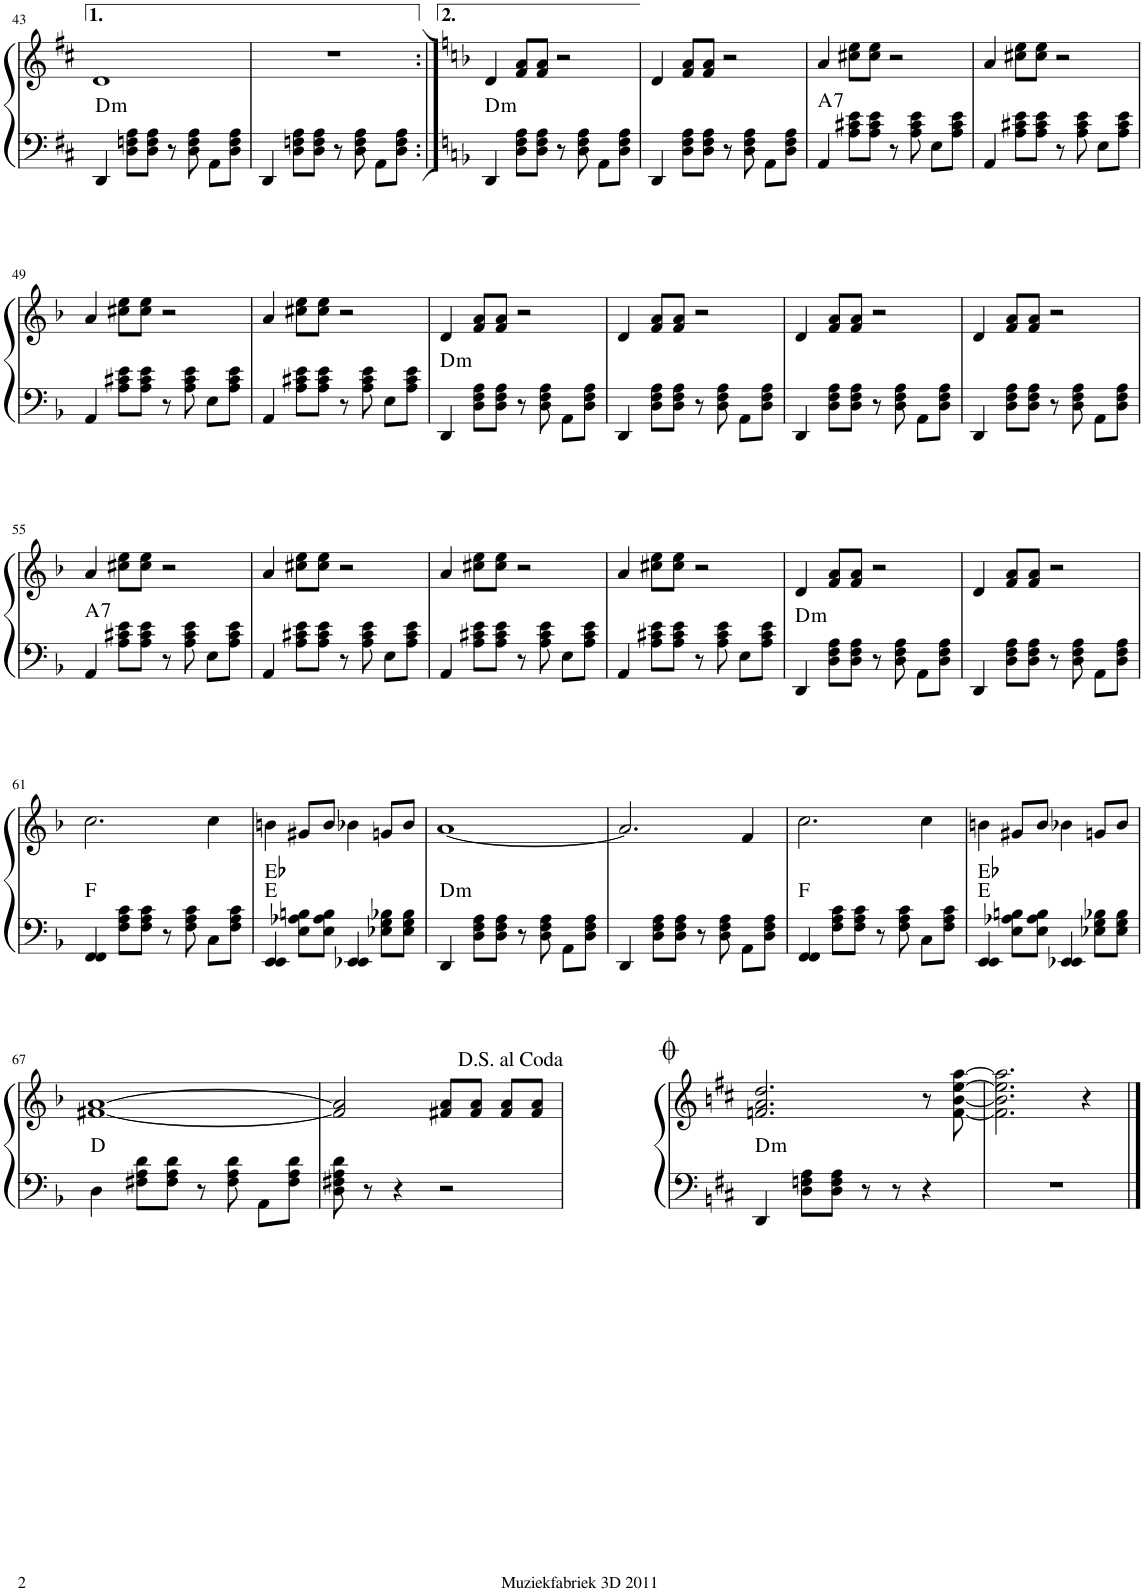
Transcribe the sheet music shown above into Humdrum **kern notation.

**kern	**kern	**harte
*part1	*part1	*part1
*staff2	*staff1	*
*I"Accordion	*	*
*I'Acc	*	*
!!LO:PB:g=z
*clefF4	*clefG2	*
*k[f#c#]	*k[f#c#]	*
*M4/4	*M4/4	*
*met(c)	*met(c)	*
=43	=43	=43
!	!	!LO:H:kt=m
4DD/	1d	D:min
8D\ 8Fn\ 8A\L	.	.
8D\ 8F\ 8A\J	.	.
8r	.	.
8D\ 8F\ 8A\	.	.
8AA\L	.	.
8D\ 8F\ 8A\J	.	.
=44	=44	=44
4DD/	1r	.
8D\ 8Fn\ 8A\L	.	.
8D\ 8F\ 8A\J	.	.
8r	.	.
8D\ 8F\ 8A\	.	.
8AA\L	.	.
8D\ 8F\ 8A\J	.	.
=45:|!	=45:|!	=45:|!
*k[b-]	*k[b-]	*
!	!	!LO:H:kt=m
4DD/	4d/	D:min
8D\ 8F\ 8A\L	8f/ 8a/L	.
8D\ 8F\ 8A\J	8f/ 8a/J	.
8r	2r	.
8D\ 8F\ 8A\	.	.
8AA\L	.	.
8D\ 8F\ 8A\J	.	.
=46	=46	=46
4DD/	4d/	.
8D\ 8F\ 8A\L	8f/ 8a/L	.
8D\ 8F\ 8A\J	8f/ 8a/J	.
8r	2r	.
8D\ 8F\ 8A\	.	.
8AA\L	.	.
8D\ 8F\ 8A\J	.	.
=47	=47	=47
!	!	!LO:H:kt=7
4AA/	4a/	A:7
8A\ 8c#X\ 8e\L	8cc#X\ 8ee\L	.
8A\ 8c#\ 8e\J	8cc#\ 8ee\J	.
8r	2r	.
8A\ 8c#\ 8e\	.	.
8E\L	.	.
8A\ 8c#\ 8e\J	.	.
=48	=48	=48
4AA/	4a/	.
8A\ 8c#X\ 8e\L	8cc#X\ 8ee\L	.
8A\ 8c#\ 8e\J	8cc#\ 8ee\J	.
8r	2r	.
8A\ 8c#\ 8e\	.	.
8E\L	.	.
8A\ 8c#\ 8e\J	.	.
!!LO:LB:g=z
=49	=49	=49
4AA/	4a/	.
8A\ 8c#X\ 8e\L	8cc#X\ 8ee\L	.
8A\ 8c#\ 8e\J	8cc#\ 8ee\J	.
8r	2r	.
8A\ 8c#\ 8e\	.	.
8E\L	.	.
8A\ 8c#\ 8e\J	.	.
=50	=50	=50
4AA/	4a/	.
8A\ 8c#X\ 8e\L	8cc#X\ 8ee\L	.
8A\ 8c#\ 8e\J	8cc#\ 8ee\J	.
8r	2r	.
8A\ 8c#\ 8e\	.	.
8E\L	.	.
8A\ 8c#\ 8e\J	.	.
=51	=51	=51
!	!	!LO:H:kt=m
4DD/	4d/	D:min
8D\ 8F\ 8A\L	8f/ 8a/L	.
8D\ 8F\ 8A\J	8f/ 8a/J	.
8r	2r	.
8D\ 8F\ 8A\	.	.
8AA\L	.	.
8D\ 8F\ 8A\J	.	.
=52	=52	=52
4DD/	4d/	.
8D\ 8F\ 8A\L	8f/ 8a/L	.
8D\ 8F\ 8A\J	8f/ 8a/J	.
8r	2r	.
8D\ 8F\ 8A\	.	.
8AA\L	.	.
8D\ 8F\ 8A\J	.	.
=53	=53	=53
4DD/	4d/	.
8D\ 8F\ 8A\L	8f/ 8a/L	.
8D\ 8F\ 8A\J	8f/ 8a/J	.
8r	2r	.
8D\ 8F\ 8A\	.	.
8AA\L	.	.
8D\ 8F\ 8A\J	.	.
=54	=54	=54
4DD/	4d/	.
8D\ 8F\ 8A\L	8f/ 8a/L	.
8D\ 8F\ 8A\J	8f/ 8a/J	.
8r	2r	.
8D\ 8F\ 8A\	.	.
8AA\L	.	.
8D\ 8F\ 8A\J	.	.
!!LO:LB:g=z
=55	=55	=55
!	!	!LO:H:kt=7
4AA/	4a/	A:7
8A\ 8c#X\ 8e\L	8cc#X\ 8ee\L	.
8A\ 8c#\ 8e\J	8cc#\ 8ee\J	.
8r	2r	.
8A\ 8c#\ 8e\	.	.
8E\L	.	.
8A\ 8c#\ 8e\J	.	.
=56	=56	=56
4AA/	4a/	.
8A\ 8c#X\ 8e\L	8cc#X\ 8ee\L	.
8A\ 8c#\ 8e\J	8cc#\ 8ee\J	.
8r	2r	.
8A\ 8c#\ 8e\	.	.
8E\L	.	.
8A\ 8c#\ 8e\J	.	.
=57	=57	=57
4AA/	4a/	.
8A\ 8c#X\ 8e\L	8cc#X\ 8ee\L	.
8A\ 8c#\ 8e\J	8cc#\ 8ee\J	.
8r	2r	.
8A\ 8c#\ 8e\	.	.
8E\L	.	.
8A\ 8c#\ 8e\J	.	.
=58	=58	=58
4AA/	4a/	.
8A\ 8c#X\ 8e\L	8cc#X\ 8ee\L	.
8A\ 8c#\ 8e\J	8cc#\ 8ee\J	.
8r	2r	.
8A\ 8c#\ 8e\	.	.
8E\L	.	.
8A\ 8c#\ 8e\J	.	.
=59	=59	=59
!	!	!LO:H:kt=m
4DD/	4d/	D:min
8D\ 8F\ 8A\L	8f/ 8a/L	.
8D\ 8F\ 8A\J	8f/ 8a/J	.
8r	2r	.
8D\ 8F\ 8A\	.	.
8AA\L	.	.
8D\ 8F\ 8A\J	.	.
=60	=60	=60
4DD/	4d/	.
8D\ 8F\ 8A\L	8f/ 8a/L	.
8D\ 8F\ 8A\J	8f/ 8a/J	.
8r	2r	.
8D\ 8F\ 8A\	.	.
8AA\L	.	.
8D\ 8F\ 8A\J	.	.
!!LO:LB:g=z
=61	=61	=61
4FF/ 4FF/	2.cc\	F:maj
8F\ 8A\ 8c\L	.	.
8F\ 8A\ 8c\J	.	.
8r	.	.
8F\ 8A\ 8c\	.	.
8C\L	4cc\	.
8F\ 8A\ 8c\J	.	.
=62	=62	=62
4EE/ 4EE/	4bn\	E:maj Eb:maj
8E\ 8A-X\ 8Bn\L	8g#X/L	.
8E\ 8A-\ 8B\J	8b/J	.
4EE-X/ 4EE-/	4b-X\	.
8E-X\ 8G\ 8B-X\L	8gn/L	.
8E-\ 8G\ 8B-\J	8b-/J	.
=63	=63	=63
!	!	!LO:H:kt=m
4DD/	[1a	D:min
8D\ 8F\ 8A\L	.	.
8D\ 8F\ 8A\J	.	.
8r	.	.
8D\ 8F\ 8A\	.	.
8AA\L	.	.
8D\ 8F\ 8A\J	.	.
=64	=64	=64
4DD/	2.a/]	.
8D\ 8F\ 8A\L	.	.
8D\ 8F\ 8A\J	.	.
8r	.	.
8D\ 8F\ 8A\	.	.
8AA\L	4f/	.
8D\ 8F\ 8A\J	.	.
=65	=65	=65
4FF/ 4FF/	2.cc\	F:maj
8F\ 8A\ 8c\L	.	.
8F\ 8A\ 8c\J	.	.
8r	.	.
8F\ 8A\ 8c\	.	.
8C\L	4cc\	.
8F\ 8A\ 8c\J	.	.
=66	=66	=66
4EE/ 4EE/	4bn\	E:maj Eb:maj
8E\ 8A-X\ 8Bn\L	8g#X/L	.
8E\ 8A-\ 8B\J	8b/J	.
4EE-X/ 4EE-/	4b-X\	.
8E-X\ 8G\ 8B-X\L	8gn/L	.
8E-\ 8G\ 8B-\J	8b-/J	.
!!LO:LB:g=z
=67	=67	=67
4D\	[1f#X [1a	D:maj
8F#X\ 8A\ 8d\L	.	.
8F#\ 8A\ 8d\J	.	.
8r	.	.
8F#\ 8A\ 8d\	.	.
8AA\L	.	.
8F#\ 8A\ 8d\J	.	.
=68	=68	=68
8D\ 8F#X\ 8A\ 8d\	2f#/] 2a/]	.
8r	.	.
4r	.	.
2r	8f#X/ 8a/L	.
.	8f#/ 8a/J	.
.	8f#/ 8a/L	.
.	8f#/ 8a/J	.
=69	=69	=69
*k[f#c#]	*k[f#c#]	*
!	!	!LO:H:kt=m
4DD/	2.fn/ 2.a/ 2.dd/	D:min
8D\ 8Fn\ 8A\L	.	.
8D\ 8F\ 8A\J	.	.
8r	.	.
8r	.	.
4r	8r	.
.	[8f\ [8b\ [8ee\ [8aa\	.
=70	=70	=70
1r	2.f\] 2.b\] 2.ee\] 2.aa\]	.
.	4r	.
==	==	==
*-	*-	*-
